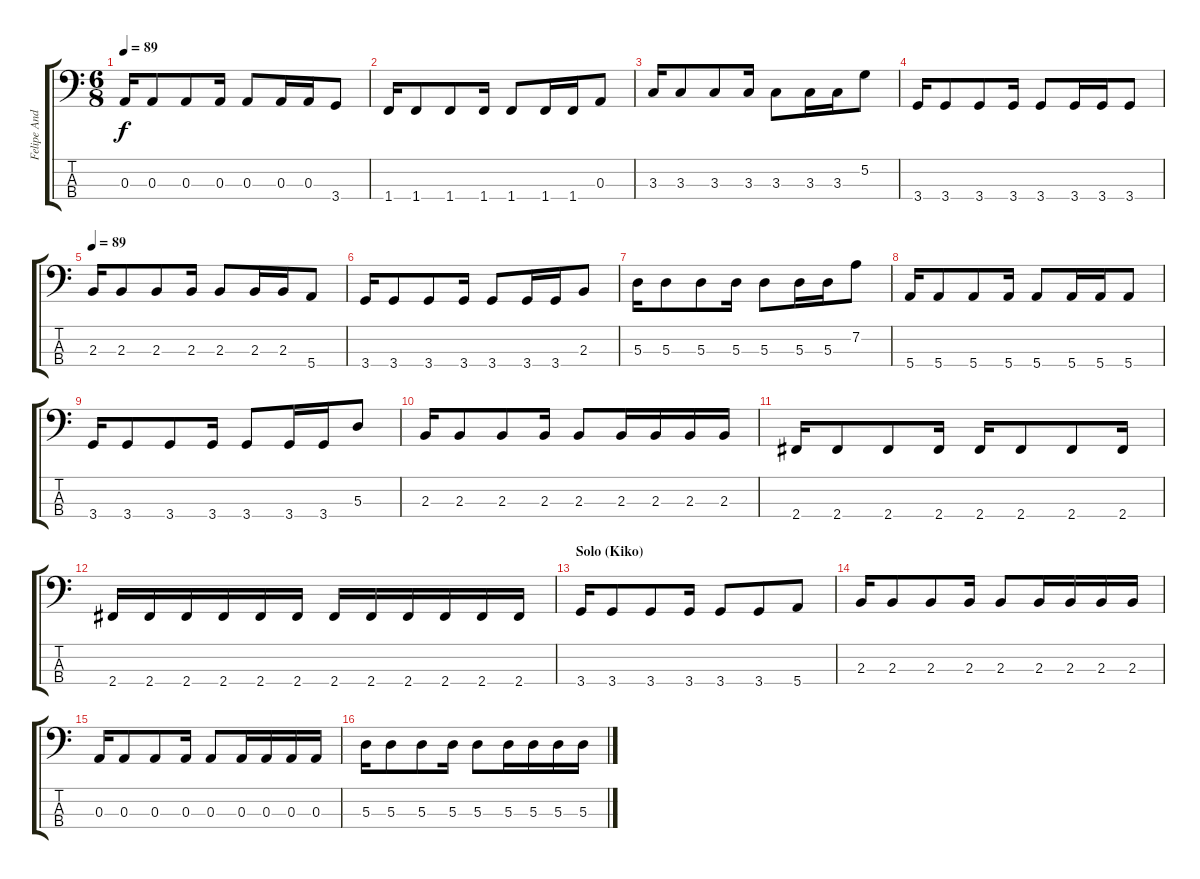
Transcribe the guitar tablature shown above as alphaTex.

\track ("Felipe Andreoli" "Felipe And") {instrument electricbassfinger}
\staff {score tabs}
\tuning (G2 D2 A1 E1) {hide}
\ts (6 8)
\tempo 89
\clef f4
\ks c
0.3.16{dy f} 0.3.8 0.3.8 0.3.16 0.3.8 0.3.16 0.3.16 3.4.8 |
1.4.16 1.4.8 1.4.8 1.4.16 1.4.8 1.4.16 1.4.16 0.3.8 |
3.3.16 3.3.8 3.3.8 3.3.16 3.3.8 3.3.16 3.3.16 5.2.8 |
3.4.16 3.4.8 3.4.8 3.4.16 3.4.8 3.4.16 3.4.16 3.4.8 |
\tempo 89
2.3.16 2.3.8 2.3.8 2.3.16 2.3.8 2.3.16 2.3.16 5.4.8 |
3.4.16 3.4.8 3.4.8 3.4.16 3.4.8 3.4.16 3.4.16 2.3.8 |
5.3.16 5.3.8 5.3.8 5.3.16 5.3.8 5.3.16 5.3.16 7.2.8 |
5.4.16 5.4.8 5.4.8 5.4.16 5.4.8 5.4.16 5.4.16 5.4.8 |
3.4.16 3.4.8 3.4.8 3.4.16 3.4.8 3.4.16 3.4.16 5.3.8 |
2.3.16 2.3.8 2.3.8 2.3.16 2.3.8 2.3.16 2.3.16 2.3.16 2.3.16 |
2.4.16 2.4.8 2.4.8 2.4.16 2.4.16 2.4.8 2.4.8 2.4.16 |
2.4.16 2.4.16 2.4.16 2.4.16 2.4.16 2.4.16 2.4.16 2.4.16 2.4.16 2.4.16 2.4.16 2.4.16 |
\section ("" "Solo (Kiko)")
3.4.16 3.4.8 3.4.8 3.4.16 3.4.8 3.4.8 5.4.8 |
2.3.16 2.3.8 2.3.8 2.3.16 2.3.8 2.3.16 2.3.16 2.3.16 2.3.16 |
0.3.16 0.3.8 0.3.8 0.3.16 0.3.8 0.3.16 0.3.16 0.3.16 0.3.16 |
5.3.16 5.3.8 5.3.8 5.3.16 5.3.8 5.3.16 5.3.16 5.3.16 5.3.16
